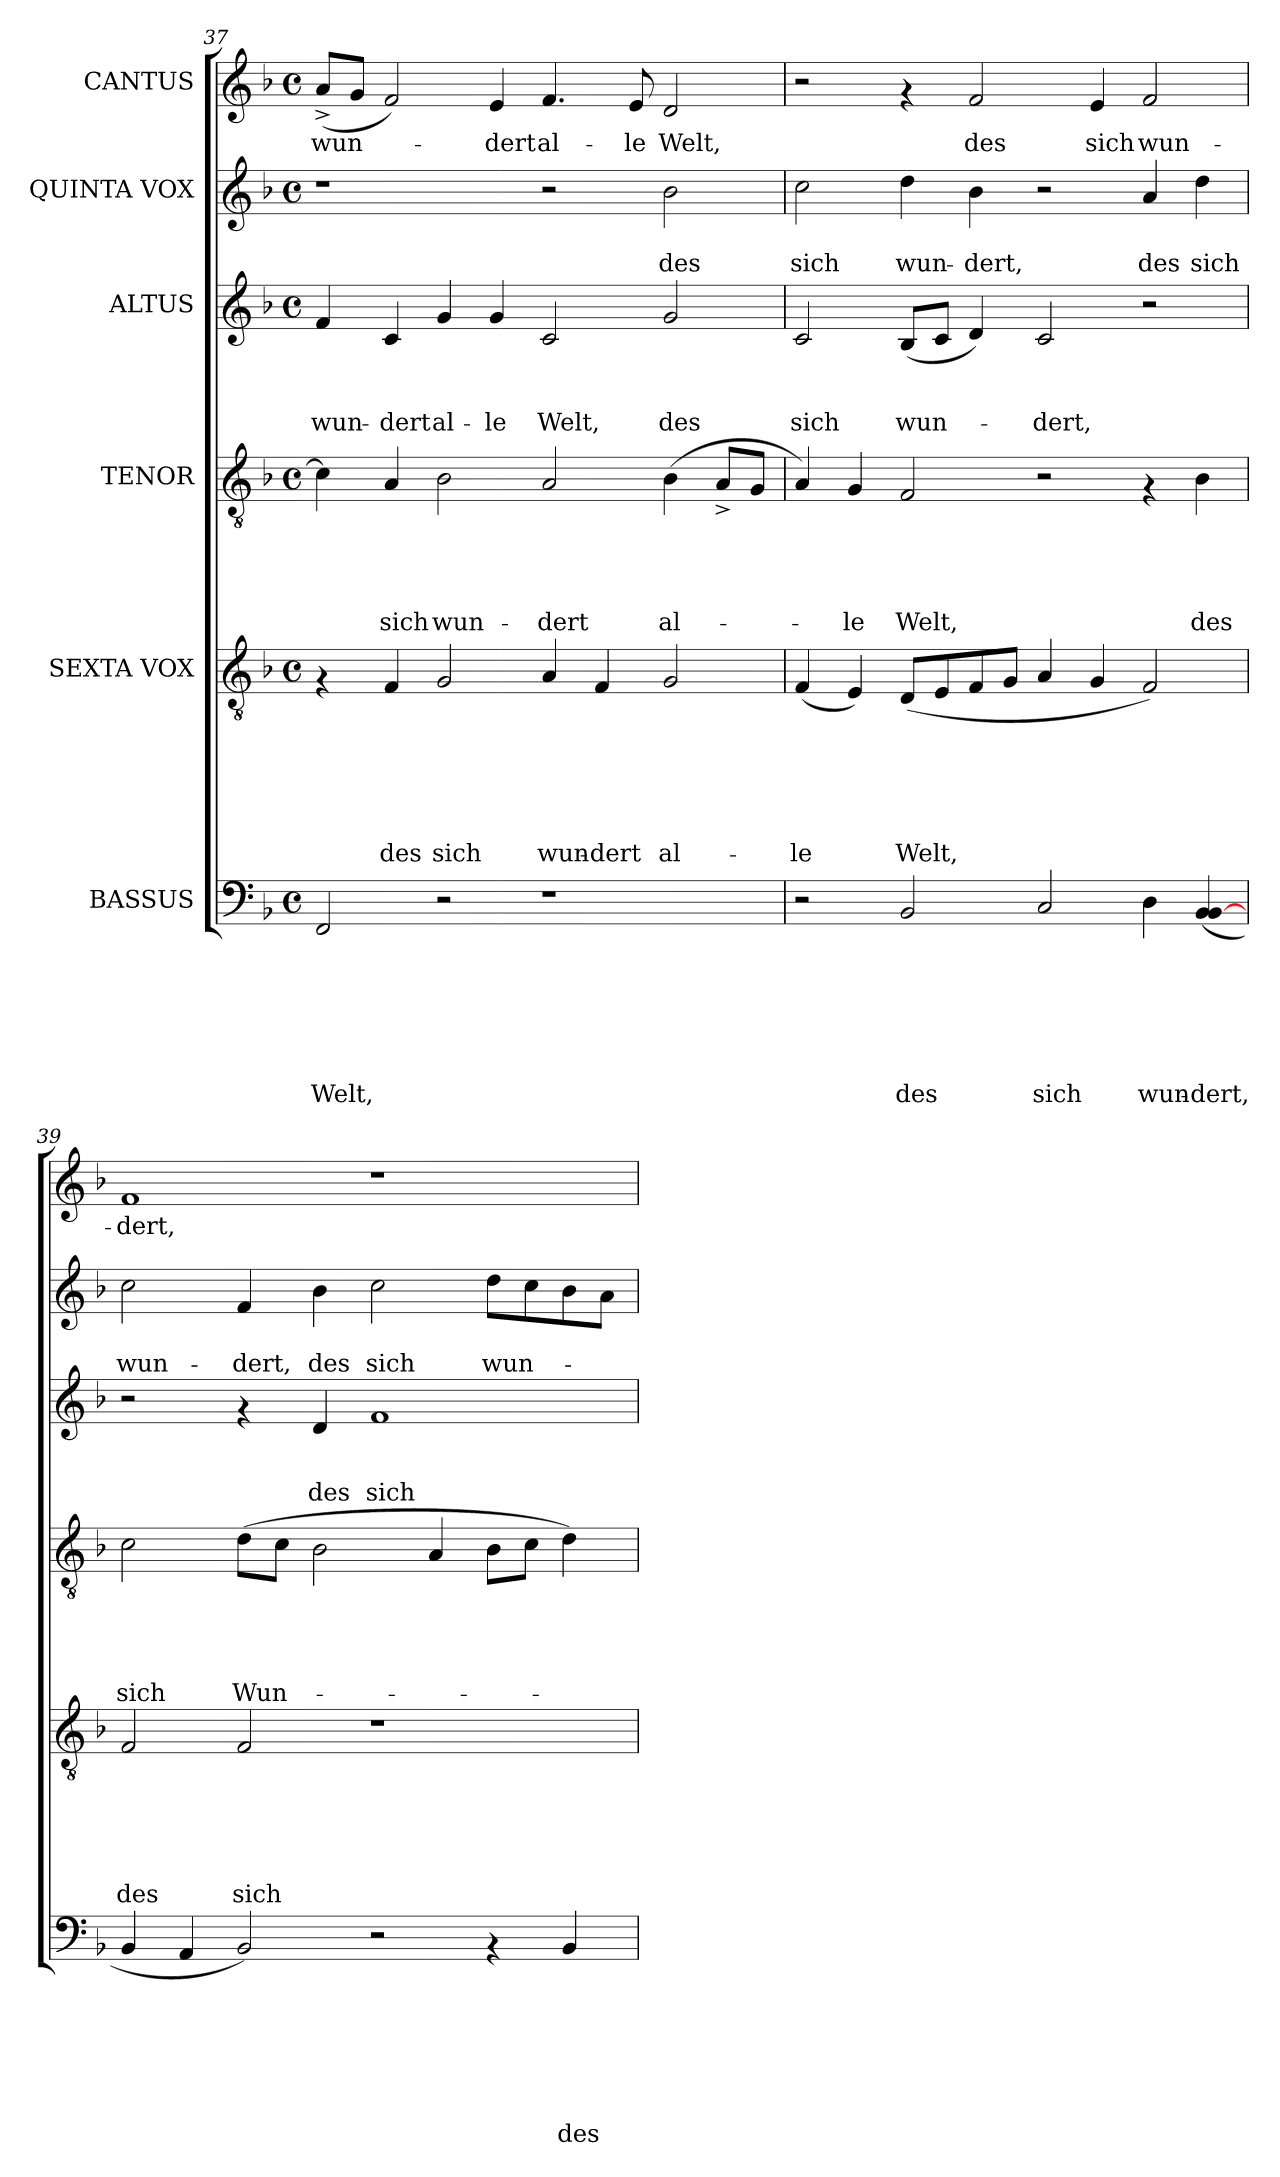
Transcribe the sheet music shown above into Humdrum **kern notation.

**kern	**text	**text	**text	**text	**text	**text	**text	**kern	**text	**text	**text	**text	**text	**text	**kern	**text	**text	**text	**text	**text	**kern	**text	**text	**text	**kern	**text	**text	**kern	**text
*part6	*part6	*part6	*part6	*part6	*part6	*part6	*part6	*part5	*part5	*part5	*part5	*part5	*part5	*part5	*part4	*part4	*part4	*part4	*part4	*part4	*part3	*part3	*part3	*part3	*part2	*part2	*part2	*part1	*part1
*staff6	*staff6	*staff6	*staff6	*staff6	*staff6	*staff6	*staff6	*staff5	*staff5	*staff5	*staff5	*staff5	*staff5	*staff5	*staff4	*staff4	*staff4	*staff4	*staff4	*staff4	*staff3	*staff3	*staff3	*staff3	*staff2	*staff2	*staff2	*staff1	*staff1
*I"BASSUS	*	*	*	*	*	*	*	*I"SEXTA VOX	*	*	*	*	*	*	*I"TENOR	*	*	*	*	*	*I"ALTUS	*	*	*	*I"QUINTA VOX	*	*	*I"CANTUS	*
!!LO:PB:g=z
*clefF4	*	*	*	*	*	*	*	*clefGv2	*	*	*	*	*	*	*clefGv2	*	*	*	*	*	*clefG2	*	*	*	*clefG2	*	*	*clefG2	*
*k[b-]	*	*	*	*	*	*	*	*k[b-]	*	*	*	*	*	*	*k[b-]	*	*	*	*	*	*k[b-]	*	*	*	*k[b-]	*	*	*k[b-]	*
*F:	*	*	*	*	*	*	*	*F:	*	*	*	*	*	*	*F:	*	*	*	*	*	*F:	*	*	*	*F:	*	*	*F:	*
*M4/4	*	*	*	*	*	*	*	*M4/4	*	*	*	*	*	*	*M4/4	*	*	*	*	*	*M4/4	*	*	*	*M4/4	*	*	*M4/4	*
*met(c)	*	*	*	*	*	*	*	*met(c)	*	*	*	*	*	*	*met(c)	*	*	*	*	*	*met(c)	*	*	*	*met(c)	*	*	*met(c)	*
=37	=37	=37	=37	=37	=37	=37	=37	=37	=37	=37	=37	=37	=37	=37	=37	=37	=37	=37	=37	=37	=37	=37	=37	=37	=37	=37	=37	=37	=37
!	!	!	!	!	!	!	!LO:LY:b	!	!	!	!	!	!	!	!	!	!	!	!	!	!	!	!	!LO:LY:b:rj	!	!	!	!	!LO:LY:b
2FF/	.	.	.	.	.	.	Welt,	4rF	.	.	.	.	.	.	4c\]	.	.	.	.	.	4f/	.	.	wun-	1r	.	.	(<8a^</L	wun-
.	.	.	.	.	.	.	.	.	.	.	.	.	.	.	.	.	.	.	.	.	.	.	.	.	.	.	.	8g/J	.
!	!	!	!	!	!	!	!	!	!	!	!	!	!	!LO:LY:b	!	!	!	!	!	!LO:LY:b	!	!	!	!LO:LY:b:rj	!	!	!	!	!
.	.	.	.	.	.	.	.	4F/	.	.	.	.	.	des	4A/	.	.	.	.	sich	4c/	.	.	-dert	.	.	.	2f/)	.
!	!	!	!	!	!	!	!	!	!	!	!	!	!	!LO:LY:b	!	!	!	!	!	!LO:LY:b	!	!	!	!LO:LY:b:rj	!	!	!	!	!
2r	.	.	.	.	.	.	.	2G/	.	.	.	.	.	sich	2B-\	.	.	.	.	wun-	4g/	.	.	al-	.	.	.	.	.
!	!	!	!	!	!	!	!	!	!	!	!	!	!	!	!	!	!	!	!	!	!	!	!	!LO:LY:b:rj	!	!	!	!	!LO:LY:b
.	.	.	.	.	.	.	.	.	.	.	.	.	.	.	.	.	.	.	.	.	4g/	.	.	-le	.	.	.	4e/	-dert
!	!	!	!	!	!	!	!	!	!	!	!	!	!	!LO:LY:b	!	!	!	!	!	!LO:LY:b	!	!	!	!LO:LY:b:rj	!	!	!	!	!LO:LY:b
1r	.	.	.	.	.	.	.	4A/	.	.	.	.	.	wun-	2A/	.	.	.	.	-dert	2c/	.	.	Welt,	2r	.	.	4.f/	al-
!	!	!	!	!	!	!	!	!	!	!	!	!	!	!LO:LY:b	!	!	!	!	!	!	!	!	!	!	!	!	!	!	!
.	.	.	.	.	.	.	.	4F/	.	.	.	.	.	-dert	.	.	.	.	.	.	.	.	.	.	.	.	.	.	.
!	!	!	!	!	!	!	!	!	!	!	!	!	!	!	!	!	!	!	!	!	!	!	!	!	!	!	!	!	!LO:LY:b
.	.	.	.	.	.	.	.	.	.	.	.	.	.	.	.	.	.	.	.	.	.	.	.	.	.	.	.	8e/	-le
!	!	!	!	!	!	!	!	!	!	!	!	!	!	!LO:LY:b	!	!	!	!	!	!LO:LY:b	!	!	!	!LO:LY:b:rj	!	!	!LO:LY:b	!	!LO:LY:b
.	.	.	.	.	.	.	.	2G/	.	.	.	.	.	al-	(>4B-\	.	.	.	.	al-	2g/	.	.	des	2b-\	.	des	2d/	Welt,
.	.	.	.	.	.	.	.	.	.	.	.	.	.	.	8A^</L	.	.	.	.	.	.	.	.	.	.	.	.	.	.
.	.	.	.	.	.	.	.	.	.	.	.	.	.	.	8G/J	.	.	.	.	.	.	.	.	.	.	.	.	.	.
=38	=38	=38	=38	=38	=38	=38	=38	=38	=38	=38	=38	=38	=38	=38	=38	=38	=38	=38	=38	=38	=38	=38	=38	=38	=38	=38	=38	=38	=38
!	!	!	!	!	!	!	!	!	!	!	!	!	!	!LO:LY:b	!	!	!	!	!	!	!	!	!	!LO:LY:b:rj	!	!	!LO:LY:b	!	!
2r	.	.	.	.	.	.	.	(<4F/	.	.	.	.	.	-le	4A/)	.	.	.	.	.	2c/	.	.	sich	2cc\	.	sich	2r	.
!	!	!	!	!	!	!	!	!	!	!	!	!	!	!	!	!	!	!	!	!LO:LY:b	!	!	!	!	!	!	!	!	!
.	.	.	.	.	.	.	.	4E/)	.	.	.	.	.	.	4G/	.	.	.	.	-le	.	.	.	.	.	.	.	.	.
!	!	!	!	!	!	!	!LO:LY:b	!	!	!	!	!	!	!LO:LY:b	!	!	!	!	!	!LO:LY:b	!	!	!	!LO:LY:b:rj	!	!	!LO:LY:b	!	!
2BB-/	.	.	.	.	.	.	des	(<8D/L	.	.	.	.	.	Welt,	2F/	.	.	.	.	Welt,	(<8B-/L	.	.	wun-	4dd\	.	wun-	4rf	.
.	.	.	.	.	.	.	.	8E/	.	.	.	.	.	.	.	.	.	.	.	.	8c/J	.	.	.	.	.	.	.	.
!	!	!	!	!	!	!	!	!	!	!	!	!	!	!	!	!	!	!	!	!	!	!	!	!	!	!	!LO:LY:b	!	!LO:LY:b
.	.	.	.	.	.	.	.	8F/	.	.	.	.	.	.	.	.	.	.	.	.	4d/)	.	.	.	4b-\	.	-dert,	2f/	des
.	.	.	.	.	.	.	.	8G/J	.	.	.	.	.	.	.	.	.	.	.	.	.	.	.	.	.	.	.	.	.
!	!	!	!	!	!	!	!LO:LY:b	!	!	!	!	!	!	!	!	!	!	!	!	!	!	!	!	!LO:LY:b:rj	!	!	!	!	!
2C/	.	.	.	.	.	.	sich	4A/	.	.	.	.	.	.	2r	.	.	.	.	.	2c/	.	.	-dert,	2r	.	.	.	.
!	!	!	!	!	!	!	!	!	!	!	!	!	!	!	!	!	!	!	!	!	!	!	!	!	!	!	!	!	!LO:LY:b
.	.	.	.	.	.	.	.	4G/	.	.	.	.	.	.	.	.	.	.	.	.	.	.	.	.	.	.	.	4e/	sich
!	!	!	!	!	!	!	!LO:LY:b	!	!	!	!	!	!	!	!	!	!	!	!	!	!	!	!	!	!	!	!LO:LY:b	!	!LO:LY:b
4D\	.	.	.	.	.	.	wun-	2F/)	.	.	.	.	.	.	4rF	.	.	.	.	.	2r	.	.	.	4a/	.	des	2f/	wun-
!	!	!	!	!	!	!	!LO:LY:b	!	!	!	!	!	!	!	!	!	!	!	!	!LO:LY:b	!	!	!	!	!	!	!LO:LY:b	!	!
(<4BB-/ [<4BB-/	.	.	.	.	.	.	-dert,	.	.	.	.	.	.	.	4B-\	.	.	.	.	des	.	.	.	.	4dd\	.	sich	.	.
=39	=39	=39	=39	=39	=39	=39	=39	=39	=39	=39	=39	=39	=39	=39	=39	=39	=39	=39	=39	=39	=39	=39	=39	=39	=39	=39	=39	=39	=39
!	!	!	!	!	!	!	!	!	!	!	!	!	!	!LO:LY:b	!	!	!	!	!	!LO:LY:b	!	!	!	!	!	!	!LO:LY:b	!	!LO:LY:b
4BB-/	.	.	.	.	.	.	.	2F/	.	.	.	.	.	des	2c\	.	.	.	.	sich	2r	.	.	.	2cc\	.	wun-	1f	-dert,
4AA/	.	.	.	.	.	.	.	.	.	.	.	.	.	.	.	.	.	.	.	.	.	.	.	.	.	.	.	.	.
!	!	!	!	!	!	!	!	!	!	!	!	!	!	!LO:LY:b	!	!	!	!	!	!LO:LY:b	!	!	!	!	!	!	!LO:LY:b	!	!
2BB-/)	.	.	.	.	.	.	.	2F/	.	.	.	.	.	sich	(>8d\L	.	.	.	.	Wun-	4rf	.	.	.	4f/	.	-dert,	.	.
.	.	.	.	.	.	.	.	.	.	.	.	.	.	.	8c\J	.	.	.	.	.	.	.	.	.	.	.	.	.	.
!	!	!	!	!	!	!	!	!	!	!	!	!	!	!	!	!	!	!	!	!	!	!	!	!LO:LY:b:rj	!	!	!LO:LY:b	!	!
.	.	.	.	.	.	.	.	.	.	.	.	.	.	.	2B-\	.	.	.	.	.	4d/	.	.	des	4b-\	.	des	.	.
!	!	!	!	!	!	!	!	!	!	!	!	!	!	!	!	!	!	!	!	!	!	!	!	!LO:LY:b:rj	!	!	!LO:LY:b	!	!
2r	.	.	.	.	.	.	.	1r	.	.	.	.	.	.	.	.	.	.	.	.	1f	.	.	sich	2cc\	.	sich	1r	.
.	.	.	.	.	.	.	.	.	.	.	.	.	.	.	4A/	.	.	.	.	.	.	.	.	.	.	.	.	.	.
!	!	!	!	!	!	!	!	!	!	!	!	!	!	!	!	!	!	!	!	!	!	!	!	!	!	!	!LO:LY:b	!	!
4rAA	.	.	.	.	.	.	.	.	.	.	.	.	.	.	8B-\L	.	.	.	.	.	.	.	.	.	8dd\L	.	wun-	.	.
.	.	.	.	.	.	.	.	.	.	.	.	.	.	.	8c\J	.	.	.	.	.	.	.	.	.	8cc\	.	.	.	.
!	!	!	!	!	!	!	!LO:LY:b	!	!	!	!	!	!	!	!	!	!	!	!	!	!	!	!	!	!	!	!	!	!
4BB-/	.	.	.	.	.	.	des	.	.	.	.	.	.	.	4d\)	.	.	.	.	.	.	.	.	.	8b-\	.	.	.	.
.	.	.	.	.	.	.	.	.	.	.	.	.	.	.	.	.	.	.	.	.	.	.	.	.	8a\J	.	.	.	.
=	=	=	=	=	=	=	=	=	=	=	=	=	=	=	=	=	=	=	=	=	=	=	=	=	=	=	=	=	=
*-	*-	*-	*-	*-	*-	*-	*-	*-	*-	*-	*-	*-	*-	*-	*-	*-	*-	*-	*-	*-	*-	*-	*-	*-	*-	*-	*-	*-	*-
